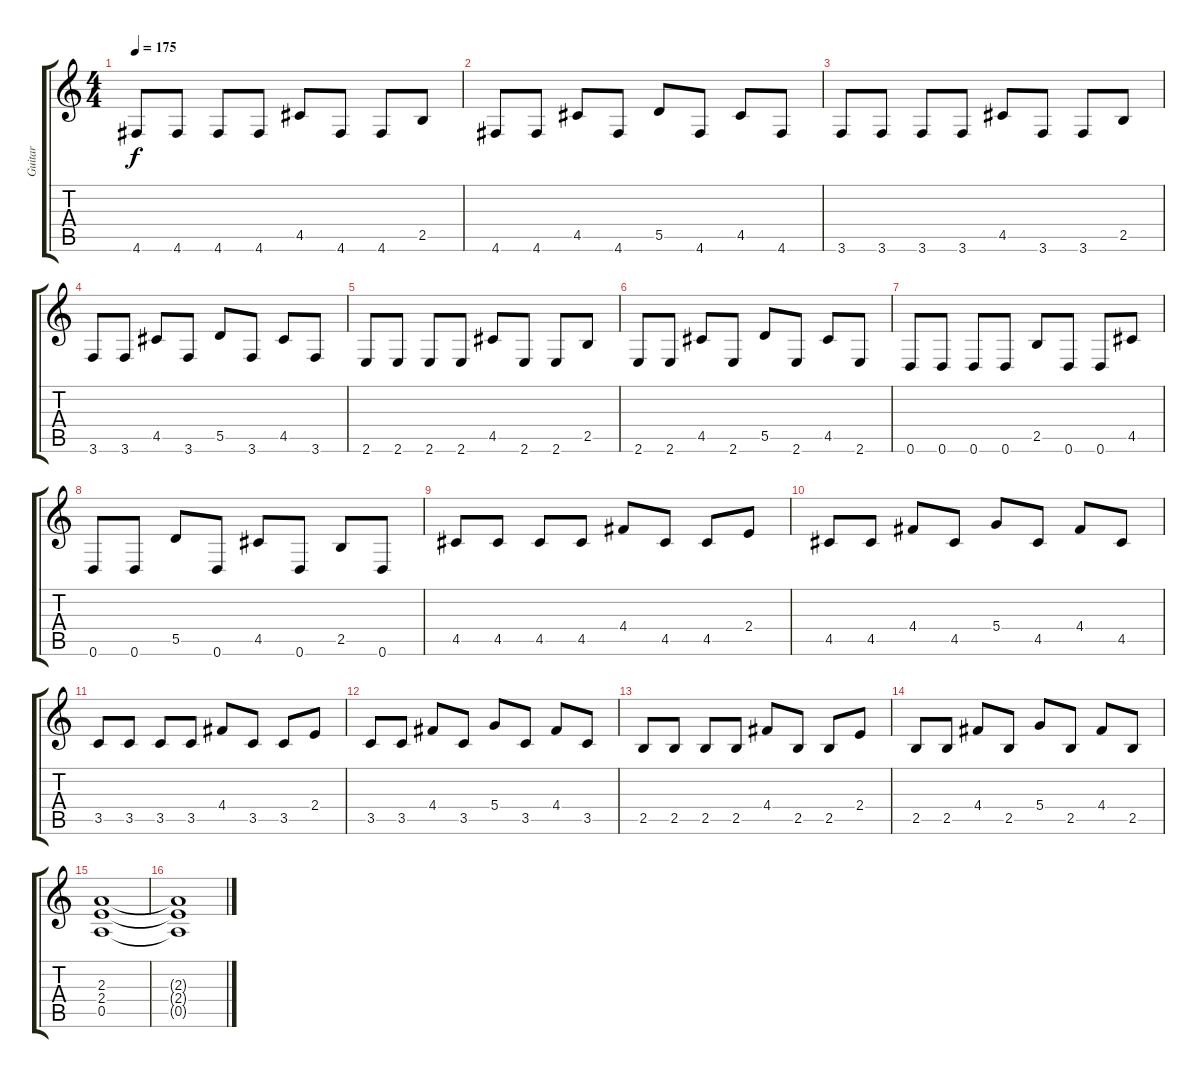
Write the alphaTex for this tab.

\track ("Guitar" "Guitar") {instrument distortionguitar}
\staff {score tabs}
\tuning (E4 B3 G3 D3 A2 D2) {hide}
\ts (4 4)
\tempo 175
\clef g2
\ks c
4.6.8{dy f} 4.6.8 4.6.8 4.6.8 4.5.8 4.6.8 4.6.8 2.5.8 |
4.6.8 4.6.8 4.5.8 4.6.8 5.5.8 4.6.8 4.5.8 4.6.8 |
3.6.8 3.6.8 3.6.8 3.6.8 4.5.8 3.6.8 3.6.8 2.5.8 |
3.6.8 3.6.8 4.5.8 3.6.8 5.5.8 3.6.8 4.5.8 3.6.8 |
2.6.8 2.6.8 2.6.8 2.6.8 4.5.8 2.6.8 2.6.8 2.5.8 |
2.6.8 2.6.8 4.5.8 2.6.8 5.5.8 2.6.8 4.5.8 2.6.8 |
0.6.8 0.6.8 0.6.8 0.6.8 2.5.8 0.6.8 0.6.8 4.5.8 |
0.6.8 0.6.8 5.5.8 0.6.8 4.5.8 0.6.8 2.5.8 0.6.8 |
\section ("" "")
4.5.8 4.5.8 4.5.8 4.5.8 4.4.8 4.5.8 4.5.8 2.4.8 |
4.5.8 4.5.8 4.4.8 4.5.8 5.4.8 4.5.8 4.4.8 4.5.8 |
3.5.8 3.5.8 3.5.8 3.5.8 4.4.8 3.5.8 3.5.8 2.4.8 |
3.5.8 3.5.8 4.4.8 3.5.8 5.4.8 3.5.8 4.4.8 3.5.8 |
2.5.8 2.5.8 2.5.8 2.5.8 4.4.8 2.5.8 2.5.8 2.4.8 |
2.5.8 2.5.8 4.4.8 2.5.8 5.4.8 2.5.8 4.4.8 2.5.8 |
(2.3 2.4 0.5).1 |
(2.3{t} 2.4{t} 0.5{t}).1
